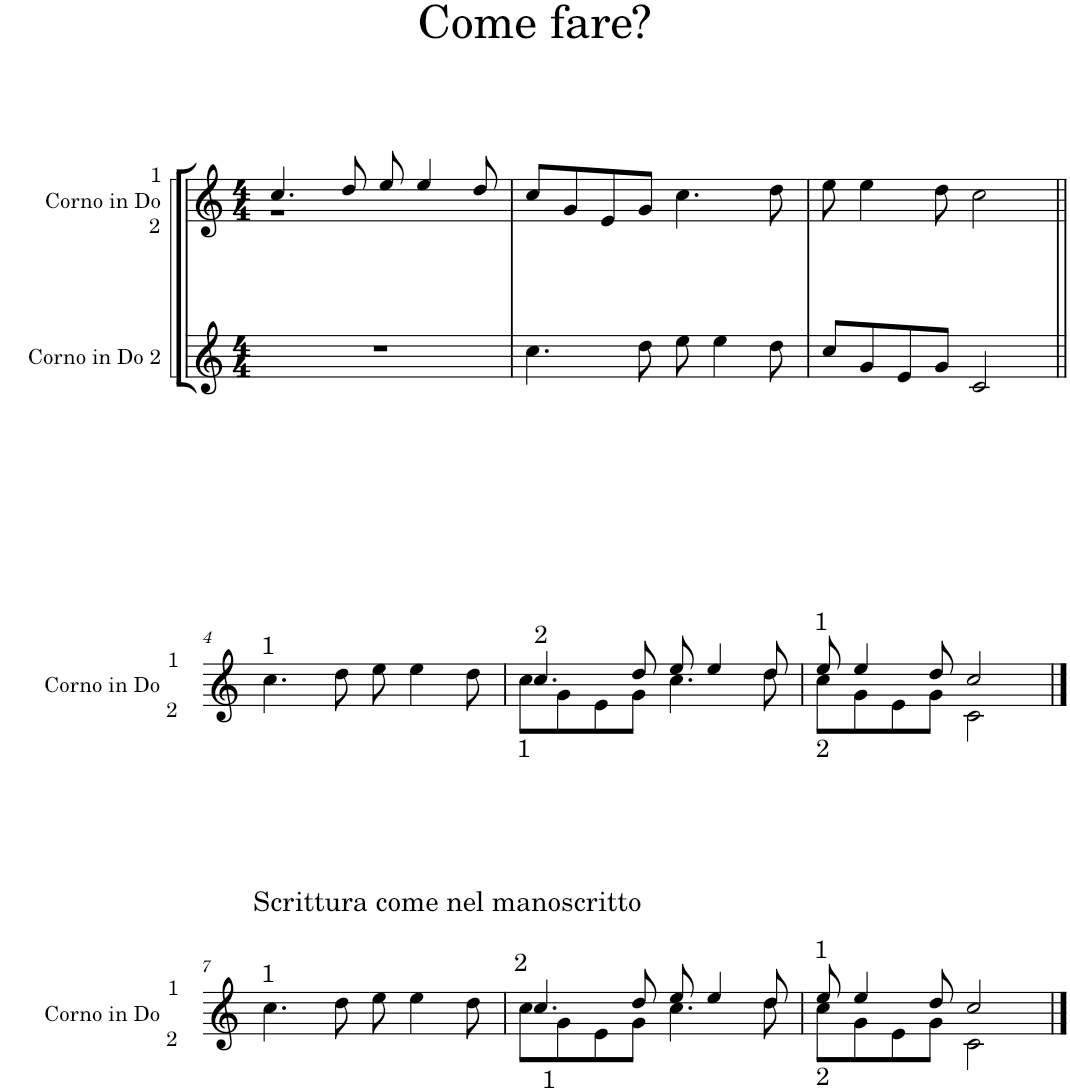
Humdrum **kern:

**kern	**kern
*part2	*part1
*staff2	*staff1
*I"Corno in Do 2	*I"1 Corno in Do                          2
*I'Cor. Do 2	*I'1 Corno in Do                                 2
*clefG2	*clefG2
*Trd7c12	*Trd7c12
*k[]	*k[]
*M4/4	*M4/4
=1	=1
*	*^
1r	4.cc/	1r
.	8dd/	.
.	8ee/	.
.	4ee/	.
.	8dd/	.
*	*v	*v
=2	=2
4.cc\	8cc/L
.	8g/
.	8e/
8dd\	8g/J
8ee\	4.cc\
4ee\	.
8dd\	8dd\
=3	=3
8cc/L	8ee\
8g/	4ee\
8e/	.
8g/J	8dd\
2c/	2cc\
!!LO:LB:g=z
=4||	=4||
*	*^
!	!LO:TX:a:t=1	!
1r	4.cc\	1ryy
.	8dd\	.
.	8ee\	.
.	4ee\	.
.	8dd\	.
=5	=5	=5
!	!LO:TX:b:t=1	!
!	!LO:TX:a:t=2	!
1r	8cc\L	4.cc/
.	8g\	.
.	8e\	.
.	8g\J	8dd/
.	4.cc\	8ee/
.	.	4ee/
.	8dd\	8dd/
=6	=6	=6
!	!LO:TX:a:t=1	!
!	!LO:TX:b:t=2	!
1r	8ee/	8cc\L
.	4ee/	8g\
.	.	8e\
.	8dd/	8g\J
.	2cc/	2c\
!!LO:LB:g=z	!!
==7	==7	==7
!	!LO:TX:a:t=1	!
1r	4.cc\	1ryy
!	!LO:TX:a:t=Scrittura come nel manoscritto	!
.	8dd\	.
.	8ee\	.
.	4ee\	.
.	8dd\	.
=8	=8	=8
!	!LO:TX:b:t=1	!
!	!LO:TX:a:t=2	!
1r	8cc\L	4.cc/
.	8g\	.
.	8e\	.
.	8g\J	8dd/
.	4.cc\	8ee/
.	.	4ee/
.	8dd/	8dd\
=9	=9	=9
!	!LO:TX:a:t=1	!
!	!LO:TX:b:t=2	!
1r	8ee/	8cc\L
.	4ee/	8g\
.	.	8e\
.	8dd/	8g\J
.	2cc/	2c\
*	*v	*v
==	==
*-	*-
